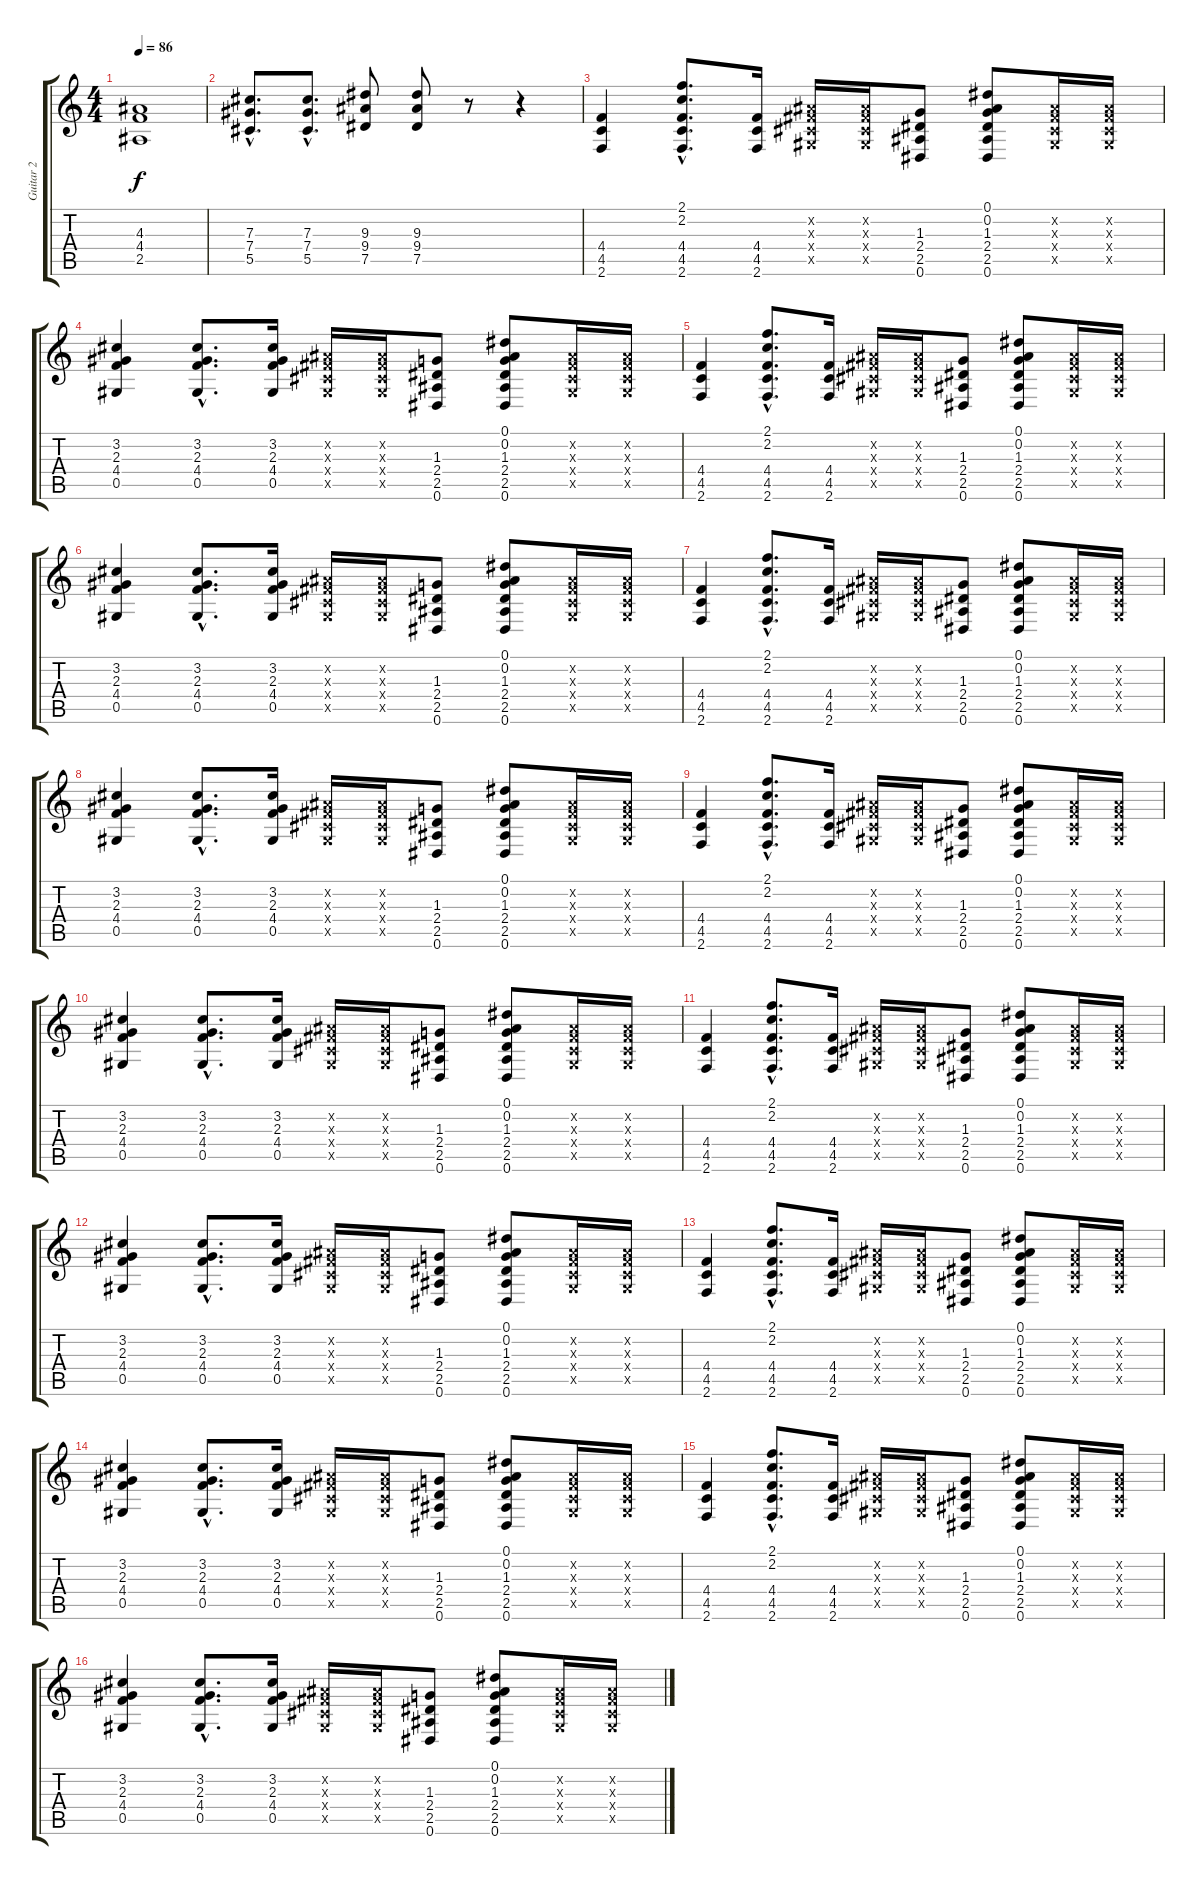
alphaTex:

\track ("Guitar 2" "Guitar 2") {instrument distortionguitar}
\staff {score tabs}
\tuning (Eb4 Bb3 Gb3 Db3 Ab2 Eb2) {hide}
\ts (4 4)
\tempo 86
\clef g2
\ks c
(4.3 4.4 2.5).1{dy f} |
(7.3{hac} 7.4{hac} 5.5{hac}).8{d} (7.3{hac} 7.4{hac} 5.5{hac}).8{d} (9.3 9.4 7.5).8 (9.3 9.4 7.5).8 r.8 r.4 |
(4.4 4.5 2.6).4 (2.1{hac} 2.2{hac} 4.4{hac} 4.5{hac} 2.6{hac}).8{d} (4.4 4.5 2.6).16 (0.2{x} 0.3{x} 0.4{x} 0.5{x}).16 (0.2{x} 0.3{x} 0.4{x} 0.5{x}).16 (1.3 2.4 2.5 0.6).8 (0.1 0.2 1.3 2.4 2.5 0.6).8 (0.2{x} 0.3{x} 0.4{x} 0.5{x}).16 (0.2{x} 0.3{x} 0.4{x} 0.5{x}).16 |
(3.2 2.3 4.4 0.5).4 (3.2{hac} 2.3{hac} 4.4{hac} 0.5{hac}).8{d} (3.2 2.3 4.4 0.5).16 (0.2{x} 0.3{x} 0.4{x} 0.5{x}).16 (0.2{x} 0.3{x} 0.4{x} 0.5{x}).16 (1.3 2.4 2.5 0.6).8 (0.1 0.2 1.3 2.4 2.5 0.6).8 (0.2{x} 0.3{x} 0.4{x} 0.5{x}).16 (0.2{x} 0.3{x} 0.4{x} 0.5{x}).16 |
(4.4 4.5 2.6).4 (2.1{hac} 2.2{hac} 4.4{hac} 4.5{hac} 2.6{hac}).8{d} (4.4 4.5 2.6).16 (0.2{x} 0.3{x} 0.4{x} 0.5{x}).16 (0.2{x} 0.3{x} 0.4{x} 0.5{x}).16 (1.3 2.4 2.5 0.6).8 (0.1 0.2 1.3 2.4 2.5 0.6).8 (0.2{x} 0.3{x} 0.4{x} 0.5{x}).16 (0.2{x} 0.3{x} 0.4{x} 0.5{x}).16 |
(3.2 2.3 4.4 0.5).4 (3.2{hac} 2.3{hac} 4.4{hac} 0.5{hac}).8{d} (3.2 2.3 4.4 0.5).16 (0.2{x} 0.3{x} 0.4{x} 0.5{x}).16 (0.2{x} 0.3{x} 0.4{x} 0.5{x}).16 (1.3 2.4 2.5 0.6).8 (0.1 0.2 1.3 2.4 2.5 0.6).8 (0.2{x} 0.3{x} 0.4{x} 0.5{x}).16 (0.2{x} 0.3{x} 0.4{x} 0.5{x}).16 |
(4.4 4.5 2.6).4 (2.1{hac} 2.2{hac} 4.4{hac} 4.5{hac} 2.6{hac}).8{d} (4.4 4.5 2.6).16 (0.2{x} 0.3{x} 0.4{x} 0.5{x}).16 (0.2{x} 0.3{x} 0.4{x} 0.5{x}).16 (1.3 2.4 2.5 0.6).8 (0.1 0.2 1.3 2.4 2.5 0.6).8 (0.2{x} 0.3{x} 0.4{x} 0.5{x}).16 (0.2{x} 0.3{x} 0.4{x} 0.5{x}).16 |
(3.2 2.3 4.4 0.5).4 (3.2{hac} 2.3{hac} 4.4{hac} 0.5{hac}).8{d} (3.2 2.3 4.4 0.5).16 (0.2{x} 0.3{x} 0.4{x} 0.5{x}).16 (0.2{x} 0.3{x} 0.4{x} 0.5{x}).16 (1.3 2.4 2.5 0.6).8 (0.1 0.2 1.3 2.4 2.5 0.6).8 (0.2{x} 0.3{x} 0.4{x} 0.5{x}).16 (0.2{x} 0.3{x} 0.4{x} 0.5{x}).16 |
(4.4 4.5 2.6).4 (2.1{hac} 2.2{hac} 4.4{hac} 4.5{hac} 2.6{hac}).8{d} (4.4 4.5 2.6).16 (0.2{x} 0.3{x} 0.4{x} 0.5{x}).16 (0.2{x} 0.3{x} 0.4{x} 0.5{x}).16 (1.3 2.4 2.5 0.6).8 (0.1 0.2 1.3 2.4 2.5 0.6).8 (0.2{x} 0.3{x} 0.4{x} 0.5{x}).16 (0.2{x} 0.3{x} 0.4{x} 0.5{x}).16 |
(3.2 2.3 4.4 0.5).4 (3.2{hac} 2.3{hac} 4.4{hac} 0.5{hac}).8{d} (3.2 2.3 4.4 0.5).16 (0.2{x} 0.3{x} 0.4{x} 0.5{x}).16 (0.2{x} 0.3{x} 0.4{x} 0.5{x}).16 (1.3 2.4 2.5 0.6).8 (0.1 0.2 1.3 2.4 2.5 0.6).8 (0.2{x} 0.3{x} 0.4{x} 0.5{x}).16 (0.2{x} 0.3{x} 0.4{x} 0.5{x}).16 |
(4.4 4.5 2.6).4 (2.1{hac} 2.2{hac} 4.4{hac} 4.5{hac} 2.6{hac}).8{d} (4.4 4.5 2.6).16 (0.2{x} 0.3{x} 0.4{x} 0.5{x}).16 (0.2{x} 0.3{x} 0.4{x} 0.5{x}).16 (1.3 2.4 2.5 0.6).8 (0.1 0.2 1.3 2.4 2.5 0.6).8 (0.2{x} 0.3{x} 0.4{x} 0.5{x}).16 (0.2{x} 0.3{x} 0.4{x} 0.5{x}).16 |
(3.2 2.3 4.4 0.5).4 (3.2{hac} 2.3{hac} 4.4{hac} 0.5{hac}).8{d} (3.2 2.3 4.4 0.5).16 (0.2{x} 0.3{x} 0.4{x} 0.5{x}).16 (0.2{x} 0.3{x} 0.4{x} 0.5{x}).16 (1.3 2.4 2.5 0.6).8 (0.1 0.2 1.3 2.4 2.5 0.6).8 (0.2{x} 0.3{x} 0.4{x} 0.5{x}).16 (0.2{x} 0.3{x} 0.4{x} 0.5{x}).16 |
(4.4 4.5 2.6).4 (2.1{hac} 2.2{hac} 4.4{hac} 4.5{hac} 2.6{hac}).8{d} (4.4 4.5 2.6).16 (0.2{x} 0.3{x} 0.4{x} 0.5{x}).16 (0.2{x} 0.3{x} 0.4{x} 0.5{x}).16 (1.3 2.4 2.5 0.6).8 (0.1 0.2 1.3 2.4 2.5 0.6).8 (0.2{x} 0.3{x} 0.4{x} 0.5{x}).16 (0.2{x} 0.3{x} 0.4{x} 0.5{x}).16 |
(3.2 2.3 4.4 0.5).4 (3.2{hac} 2.3{hac} 4.4{hac} 0.5{hac}).8{d} (3.2 2.3 4.4 0.5).16 (0.2{x} 0.3{x} 0.4{x} 0.5{x}).16 (0.2{x} 0.3{x} 0.4{x} 0.5{x}).16 (1.3 2.4 2.5 0.6).8 (0.1 0.2 1.3 2.4 2.5 0.6).8 (0.2{x} 0.3{x} 0.4{x} 0.5{x}).16 (0.2{x} 0.3{x} 0.4{x} 0.5{x}).16 |
(4.4 4.5 2.6).4 (2.1{hac} 2.2{hac} 4.4{hac} 4.5{hac} 2.6{hac}).8{d} (4.4 4.5 2.6).16 (0.2{x} 0.3{x} 0.4{x} 0.5{x}).16 (0.2{x} 0.3{x} 0.4{x} 0.5{x}).16 (1.3 2.4 2.5 0.6).8 (0.1 0.2 1.3 2.4 2.5 0.6).8 (0.2{x} 0.3{x} 0.4{x} 0.5{x}).16 (0.2{x} 0.3{x} 0.4{x} 0.5{x}).16 |
(3.2 2.3 4.4 0.5).4 (3.2{hac} 2.3{hac} 4.4{hac} 0.5{hac}).8{d} (3.2 2.3 4.4 0.5).16 (0.2{x} 0.3{x} 0.4{x} 0.5{x}).16 (0.2{x} 0.3{x} 0.4{x} 0.5{x}).16 (1.3 2.4 2.5 0.6).8 (0.1 0.2 1.3 2.4 2.5 0.6).8 (0.2{x} 0.3{x} 0.4{x} 0.5{x}).16 (0.2{x} 0.3{x} 0.4{x} 0.5{x}).16
